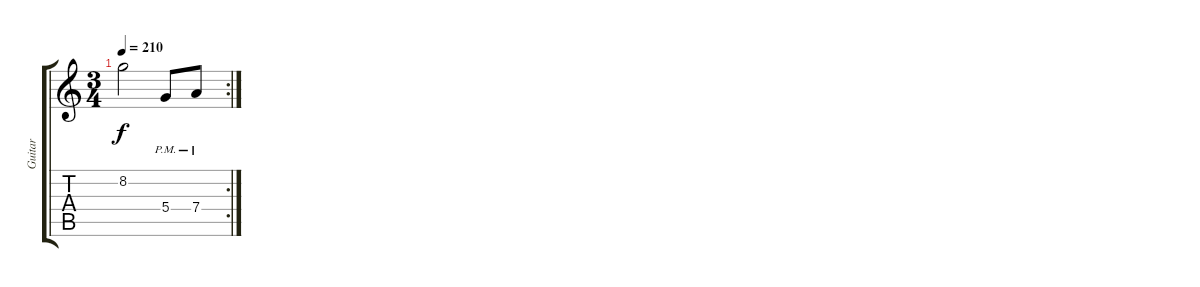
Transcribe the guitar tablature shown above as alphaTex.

\track ("Guitar" "Guitar") {instrument distortionguitar}
\staff {score tabs}
\tuning (E4 B3 G3 D3 A2 E2) {hide}
\rc 2
\ts (3 4)
\tempo 210
\clef g2
\ks c
8.2{t}.2{dy f} 5.4{pm}.8 7.4{pm}.8
